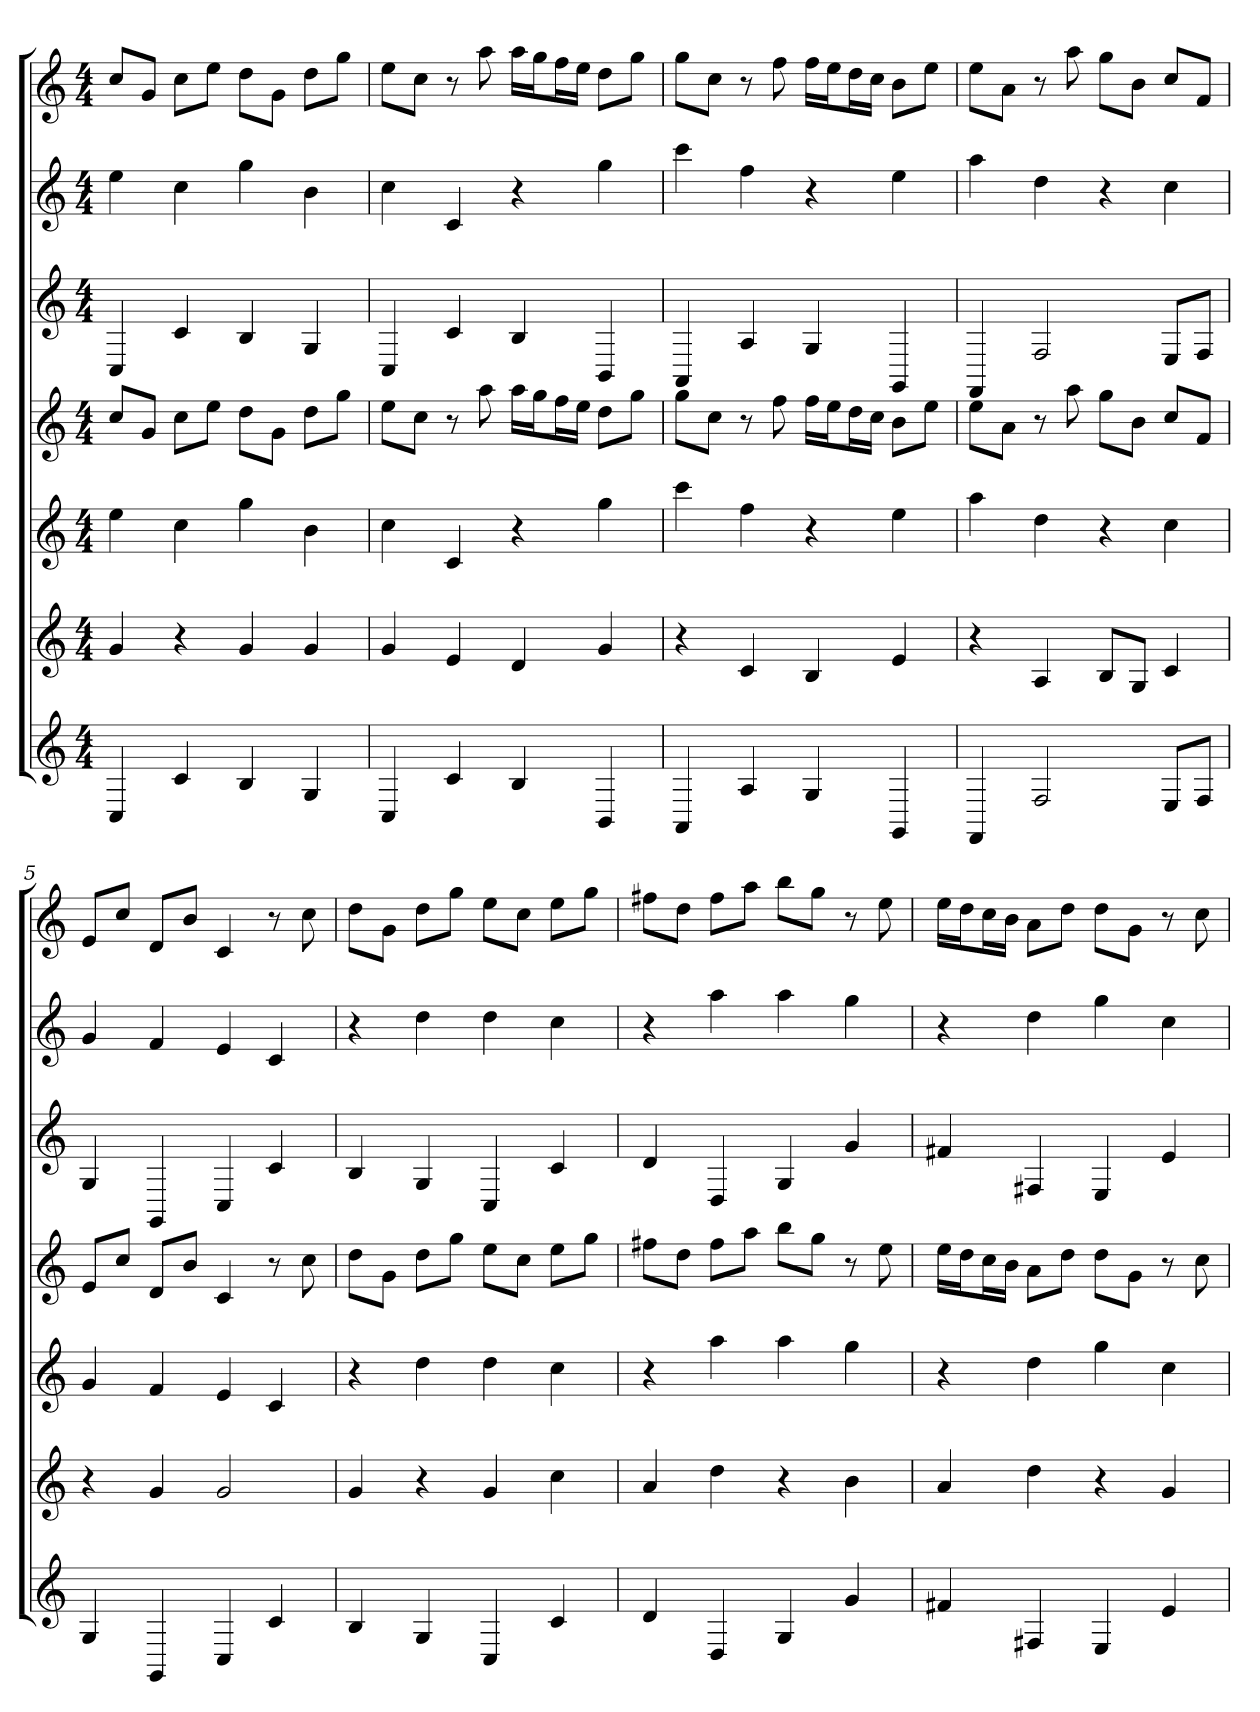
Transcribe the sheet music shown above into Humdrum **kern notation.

**kern	**kern	**kern	**kern	**kern	**kern	**kern
*part7	*part6	*part5	*part4	*part3	*part2	*part1
*staff7	*staff6	*staff5	*staff4	*staff3	*staff2	*staff1
*k[]	*k[]	*k[]	*k[]	*k[]	*k[]	*k[]
*C:	*C:	*C:	*C:	*C:	*C:	*C:
*M4/4	*M4/4	*M4/4	*M4/4	*M4/4	*M4/4	*M4/4
=1	=1	=1	=1	=1	=1	=1
4C	4g	4ee	8ccL	4C	4ee	8ccL
.	.	.	8gJ	.	.	8gJ
4c	4r	4cc	8ccL	4c	4cc	8ccL
.	.	.	8eeJ	.	.	8eeJ
4B	4g	4gg	8ddL	4B	4gg	8ddL
.	.	.	8gJ	.	.	8gJ
4G	4g	4b	8ddL	4G	4b	8ddL
.	.	.	8ggJ	.	.	8ggJ
=2	=2	=2	=2	=2	=2	=2
4C	4g	4cc	8eeL	4C	4cc	8eeL
.	.	.	8ccJ	.	.	8ccJ
4c	4e	4c	8r	4c	4c	8r
.	.	.	8aa	.	.	8aa
4B	4d	4r	16aaLL	4B	4r	16aaLL
.	.	.	16ggJ	.	.	16ggJ
.	.	.	16ffL	.	.	16ffL
.	.	.	16eeJJ	.	.	16eeJJ
4BB	4g	4gg	8ddL	4BB	4gg	8ddL
.	.	.	8ggJ	.	.	8ggJ
=3	=3	=3	=3	=3	=3	=3
4AA	4r	4ccc	8ggL	4AA	4ccc	8ggL
.	.	.	8ccJ	.	.	8ccJ
4A	4c	4ff	8r	4A	4ff	8r
.	.	.	8ff	.	.	8ff
4G	4B	4r	16ffLL	4G	4r	16ffLL
.	.	.	16eeJ	.	.	16eeJ
.	.	.	16ddL	.	.	16ddL
.	.	.	16ccJJ	.	.	16ccJJ
4GG	4e	4ee	8bL	4GG	4ee	8bL
.	.	.	8eeJ	.	.	8eeJ
=4	=4	=4	=4	=4	=4	=4
4FF	4r	4aa	8eeL	4FF	4aa	8eeL
.	.	.	8aJ	.	.	8aJ
2F	4A	4dd	8r	2F	4dd	8r
.	.	.	8aa	.	.	8aa
.	8BL	4r	8ggL	.	4r	8ggL
.	8GJ	.	8bJ	.	.	8bJ
8EL	4c	4cc	8ccL	8EL	4cc	8ccL
8FJ	.	.	8fJ	8FJ	.	8fJ
=5	=5	=5	=5	=5	=5	=5
4G	4r	4g	8eL	4G	4g	8eL
.	.	.	8ccJ	.	.	8ccJ
4GG	4g	4f	8dL	4GG	4f	8dL
.	.	.	8bJ	.	.	8bJ
4C	2g	4e	4c	4C	4e	4c
4c	.	4c	8r	4c	4c	8r
.	.	.	8cc	.	.	8cc
=6	=6	=6	=6	=6	=6	=6
4B	4g	4r	8ddL	4B	4r	8ddL
.	.	.	8gJ	.	.	8gJ
4G	4r	4dd	8ddL	4G	4dd	8ddL
.	.	.	8ggJ	.	.	8ggJ
4C	4g	4dd	8eeL	4C	4dd	8eeL
.	.	.	8ccJ	.	.	8ccJ
4c	4cc	4cc	8eeL	4c	4cc	8eeL
.	.	.	8ggJ	.	.	8ggJ
=7	=7	=7	=7	=7	=7	=7
4d	4a	4r	8ff#XL	4d	4r	8ff#XL
.	.	.	8ddJ	.	.	8ddJ
4D	4dd	4aa	8ff#L	4D	4aa	8ff#L
.	.	.	8aaJ	.	.	8aaJ
4G	4r	4aa	8bbL	4G	4aa	8bbL
.	.	.	8ggJ	.	.	8ggJ
4g	4b	4gg	8r	4g	4gg	8r
.	.	.	8ee	.	.	8ee
=8	=8	=8	=8	=8	=8	=8
4f#X	4a	4r	16eeLL	4f#X	4r	16eeLL
.	.	.	16ddJ	.	.	16ddJ
.	.	.	16ccL	.	.	16ccL
.	.	.	16bJJ	.	.	16bJJ
4F#X	4dd	4dd	8aL	4F#X	4dd	8aL
.	.	.	8ddJ	.	.	8ddJ
4E	4r	4gg	8ddL	4E	4gg	8ddL
.	.	.	8gJ	.	.	8gJ
4e	4g	4cc	8r	4e	4cc	8r
.	.	.	8cc	.	.	8cc
=	=	=	=	=	=	=
*-	*-	*-	*-	*-	*-	*-
